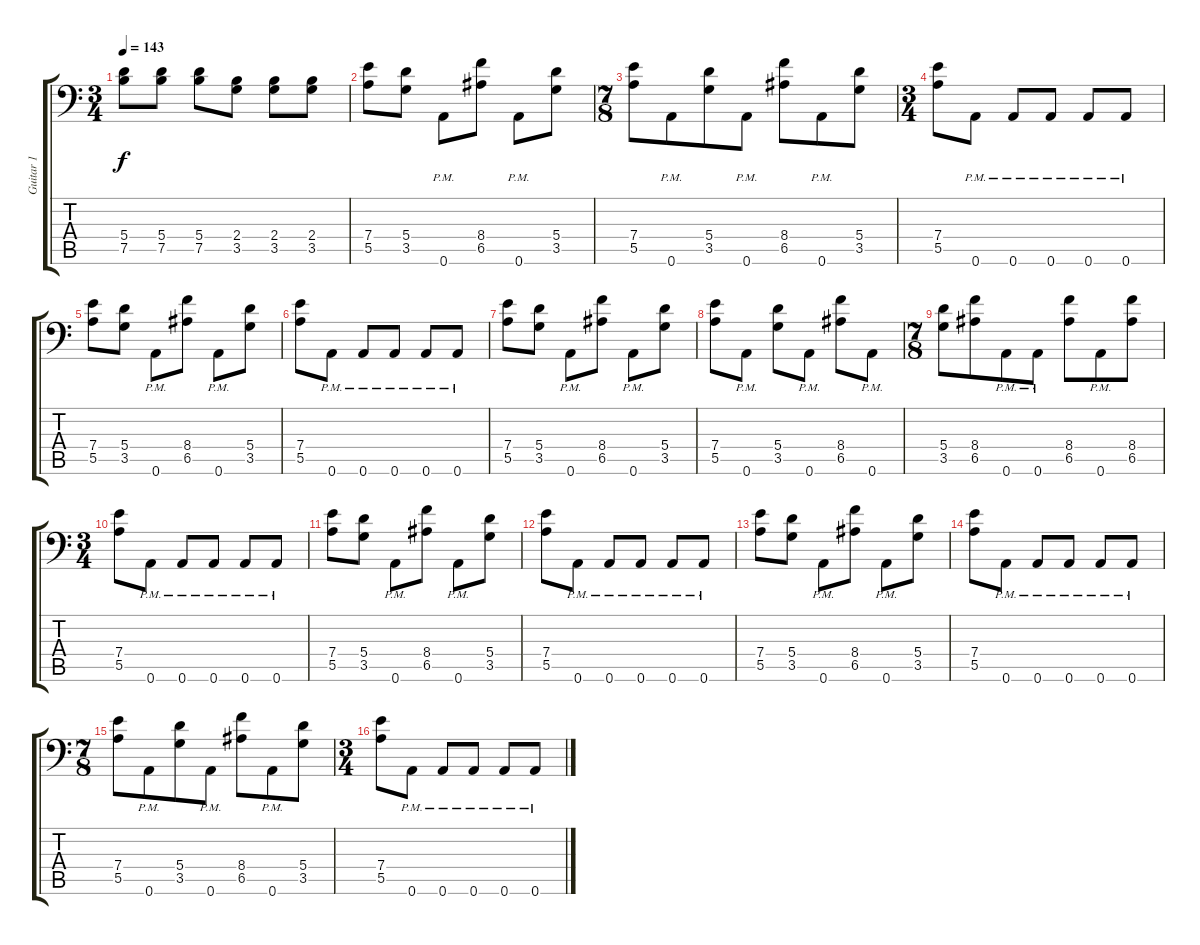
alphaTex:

\track ("Guitar 1" "Guitar 1") {instrument electricguitarjazz}
\staff {score tabs}
\tuning (B3 Gb3 D3 A2 E2 A1) {hide}
\ts (3 4)
\tempo 143
\clef f4
\ks c
(5.4 7.5).8{dy f} (5.4 7.5).8 (5.4 7.5).8 (2.4 3.5).8 (2.4 3.5).8 (2.4 3.5).8 |
(7.4 5.5).8 (5.4 3.5).8 0.6{pm}.8 (8.4 6.5).8 0.6{pm}.8 (5.4 3.5).8 |
\ts (7 8)
(7.4 5.5).8 0.6{pm}.8 (5.4 3.5).8 0.6{pm}.8 (8.4 6.5).8 0.6{pm}.8 (5.4 3.5).8 |
\ts (3 4)
(7.4 5.5).8{balance 3 instrument distortionguitar} 0.6{pm}.8 0.6{pm}.8 0.6{pm}.8 0.6{pm}.8 0.6{pm}.8 |
(7.4 5.5).8 (5.4 3.5).8 0.6{pm}.8 (8.4 6.5).8 0.6{pm}.8 (5.4 3.5).8 |
(7.4 5.5).8 0.6{pm}.8 0.6{pm}.8 0.6{pm}.8 0.6{pm}.8 0.6{pm}.8 |
(7.4 5.5).8 (5.4 3.5).8 0.6{pm}.8 (8.4 6.5).8 0.6{pm}.8 (5.4 3.5).8 |
(7.4 5.5).8 0.6{pm}.8 (5.4 3.5).8 0.6{pm}.8 (8.4 6.5).8 0.6{pm}.8 |
\ts (7 8)
(5.4 3.5).8 (8.4 6.5).8 0.6{pm}.8 0.6{pm}.8 (8.4 6.5).8 0.6{pm}.8 (8.4 6.5).8 |
\ts (3 4)
(7.4 5.5).8 0.6{pm}.8 0.6{pm}.8 0.6{pm}.8 0.6{pm}.8 0.6{pm}.8 |
(7.4 5.5).8 (5.4 3.5).8 0.6{pm}.8 (8.4 6.5).8 0.6{pm}.8 (5.4 3.5).8 |
(7.4 5.5).8 0.6{pm}.8 0.6{pm}.8 0.6{pm}.8 0.6{pm}.8 0.6{pm}.8 |
(7.4 5.5).8 (5.4 3.5).8 0.6{pm}.8 (8.4 6.5).8 0.6{pm}.8 (5.4 3.5).8 |
(7.4 5.5).8 0.6{pm}.8 0.6{pm}.8 0.6{pm}.8 0.6{pm}.8 0.6{pm}.8 |
\ts (7 8)
(7.4 5.5).8 0.6{pm}.8 (5.4 3.5).8 0.6{pm}.8 (8.4 6.5).8 0.6{pm}.8 (5.4 3.5).8 |
\ts (3 4)
(7.4 5.5).8 0.6{pm}.8 0.6{pm}.8 0.6{pm}.8 0.6{pm}.8 0.6{pm}.8
